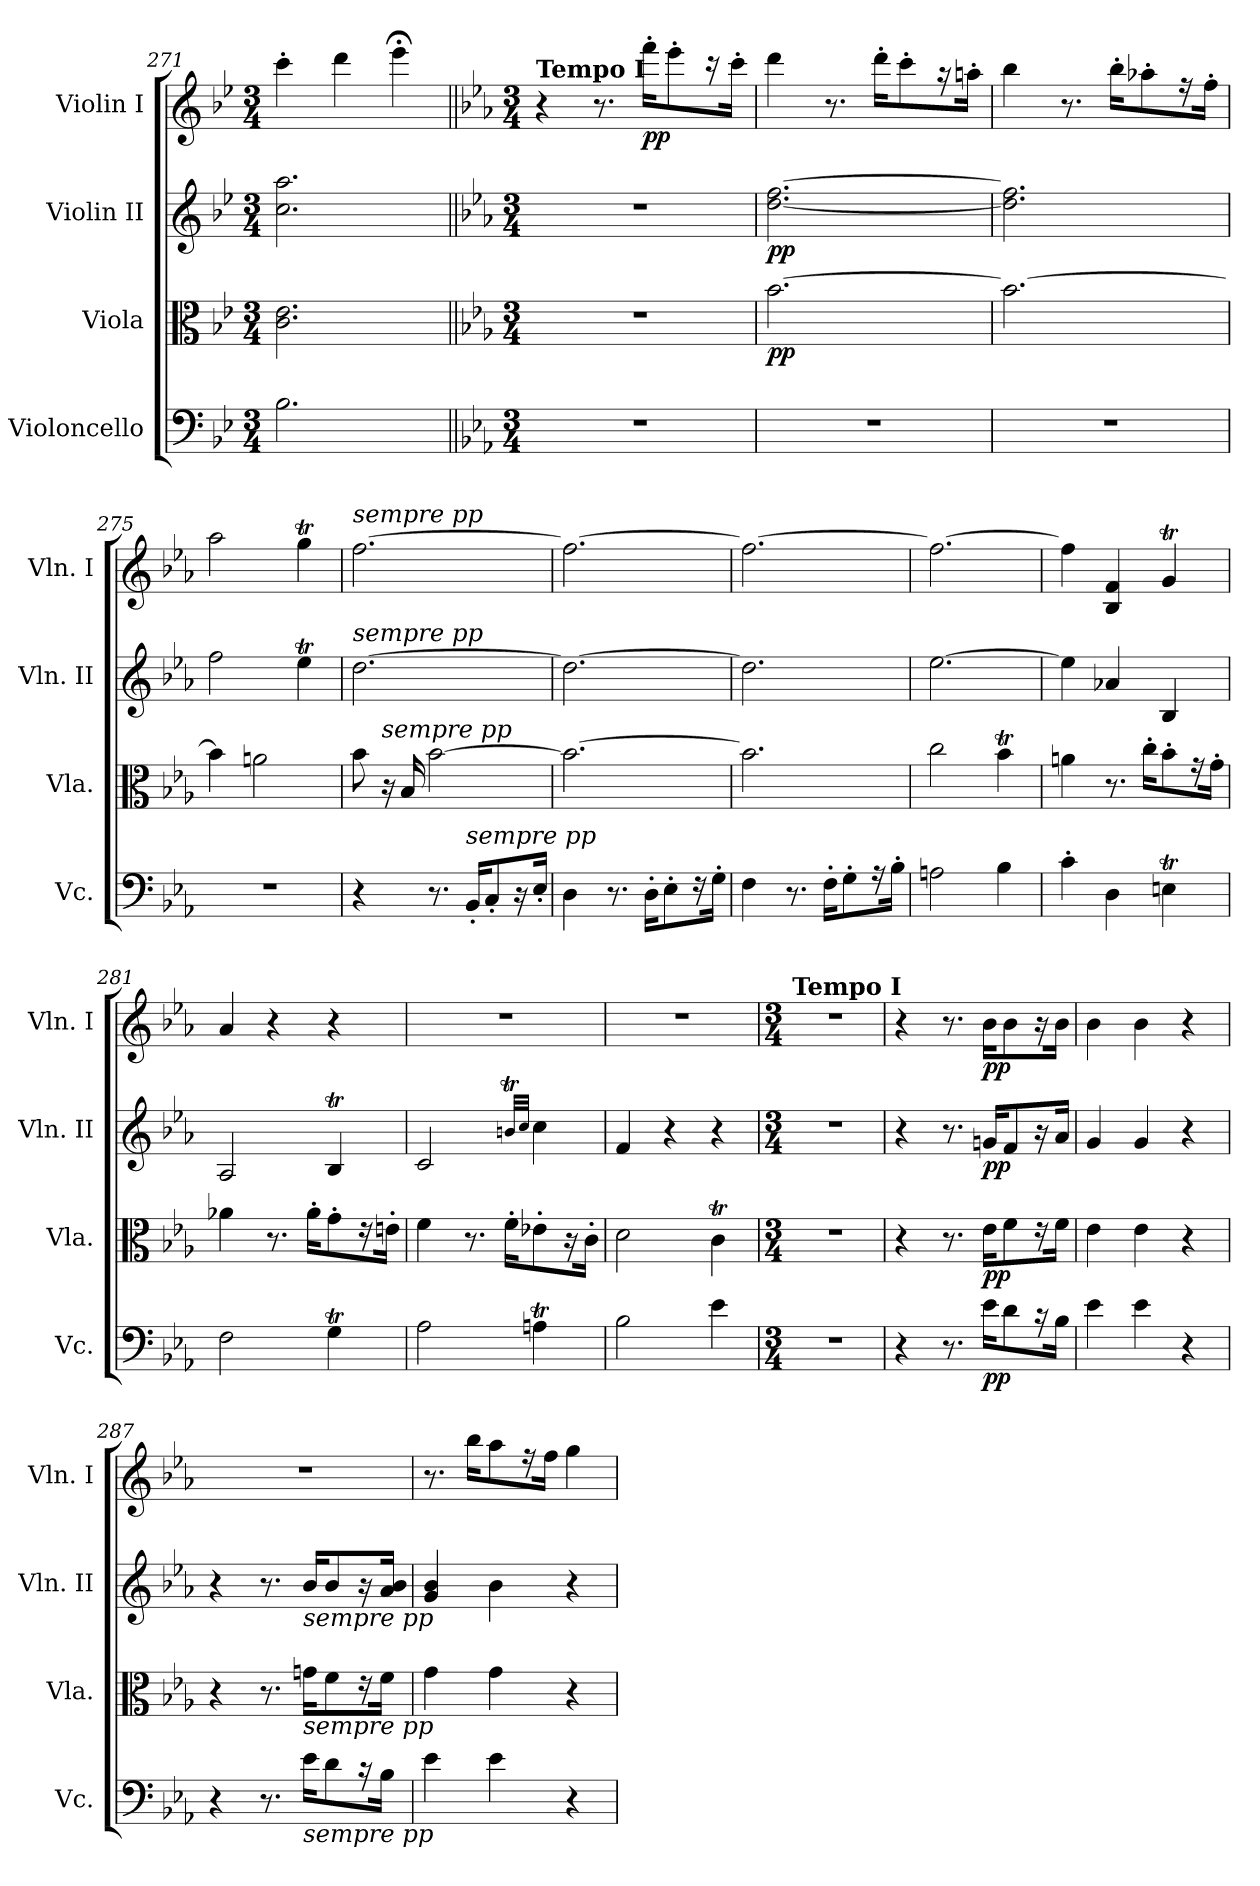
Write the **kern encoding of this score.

**kern	**dynam	**kern	**dynam	**kern	**dynam	**kern	**dynam
*part4	*part4	*part3	*part3	*part2	*part2	*part1	*part1
*staff4	*staff4	*staff3	*staff3	*staff2	*staff2	*staff1	*staff1
*I"Violoncello	*	*I"Viola	*	*I"Violin II	*	*I"Violin I	*
*I'Vc.	*	*I'Vla.	*	*I'Vln. II	*	*I'Vln. I	*
*clefF4	*	*clefC3	*	*clefG2	*	*clefG2	*
*k[b-e-]	*	*k[b-e-]	*	*k[b-e-]	*	*k[b-e-]	*
*B-:	*	*B-:	*	*B-:	*	*B-:	*
*M3/4	*	*M3/4	*	*M3/4	*	*M3/4	*
=271	=271	=271	=271	=271	=271	=271	=271
2.B-\	.	2.c\ 2.e-\	.	2.cc\ 2.aa\	.	4ccc'\	.
.	.	.	.	.	.	4ddd\	.
.	.	.	.	.	.	4eee-;<\	.
=272||	=272||	=272||	=272||	=272||	=272||	=272||	=272||
*k[b-e-a-]	*	*k[b-e-a-]	*	*k[b-e-a-]	*	*k[b-e-a-]	*
*E-:	*	*E-:	*	*E-:	*	*E-:	*
*M3/4	*	*M3/4	*	*M3/4	*	*M3/4	*
!	!	!	!	!	!	!LO:TX:a:B:t=Tempo I	!
2.r	.	2.r	.	2.r	.	4r	.
.	.	.	.	.	.	8.r	.
!	!	!	!	!	!	!	!LO:DY:b
.	.	.	.	.	.	16fff'\KL	pp
.	.	.	.	.	.	8eee-'\	.
.	.	.	.	.	.	16r	.
.	.	.	.	.	.	16ccc'\Jk	.
=273	=273	=273	=273	=273	=273	=273	=273
!	!	!	!LO:DY:b	!	!LO:DY:b	!	!
2.r	.	[2.b-\	pp	[2.dd\ [2.ff\	pp	4ddd\	.
.	.	.	.	.	.	8.r	.
.	.	.	.	.	.	16ddd'\KL	.
.	.	.	.	.	.	8ccc'\	.
.	.	.	.	.	.	16r	.
.	.	.	.	.	.	16aan'\Jk	.
=274	=274	=274	=274	=274	=274	=274	=274
2.r	.	2.b-\_	.	2.dd\] 2.ff\]	.	4bb-\	.
.	.	.	.	.	.	8.r	.
.	.	.	.	.	.	16bb-'\KL	.
.	.	.	.	.	.	8aa-X'\	.
.	.	.	.	.	.	16r	.
.	.	.	.	.	.	16ff'\Jk	.
!!LO:PB:g=z
=275	=275	=275	=275	=275	=275	=275	=275
2.r	.	4b-\]	.	2ff\	.	2aa-\	.
.	.	2an\	.	.	.	.	.
.	.	.	.	4ee-T\	.	4ggt\	.
=276	=276	=276	=276	=276	=276	=276	=276
!	!	!	!	!	!	!LO:TX:a:i:t=sempre pp	!
!	!	!	!	!LO:TX:a:i:t=sempre pp	!	!	!
4r	.	8b-\	.	[2.dd\	.	[2.ff\	.
!	!	!LO:TX:a:i:t=sempre pp	!	!	!	!	!
.	.	16r	.	.	.	.	.
.	.	16B-/	.	.	.	.	.
8.r	.	[2b-\	.	.	.	.	.
!LO:TX:a:i:t=sempre pp	!	!	!	!	!	!	!
16BB-'/KL	.	.	.	.	.	.	.
8C'/	.	.	.	.	.	.	.
16r	.	.	.	.	.	.	.
16E-'/Jk	.	.	.	.	.	.	.
=277	=277	=277	=277	=277	=277	=277	=277
4D\	.	2.b-\_	.	2.dd\_	.	2.ff\_	.
8.r	.	.	.	.	.	.	.
16D'\KL	.	.	.	.	.	.	.
8E-'\	.	.	.	.	.	.	.
16r	.	.	.	.	.	.	.
16G'\Jk	.	.	.	.	.	.	.
=278	=278	=278	=278	=278	=278	=278	=278
4F\	.	2.b-\]	.	2.dd\]	.	2.ff\_	.
8.r	.	.	.	.	.	.	.
16F'\KL	.	.	.	.	.	.	.
8G'\	.	.	.	.	.	.	.
16r	.	.	.	.	.	.	.
16B-'\Jk	.	.	.	.	.	.	.
=279	=279	=279	=279	=279	=279	=279	=279
2An\	.	2cc\	.	[2.ee-\	.	2.ff\_	.
4B-\	.	4b-T\	.	.	.	.	.
=280	=280	=280	=280	=280	=280	=280	=280
4c'\	.	4an\	.	4ee-\]	.	4ff\]	.
4D\	.	8.r	.	4a-X/	.	4B-/ 4f/	.
.	.	16cc'\KL	.	.	.	.	.
4Ent\	.	8b-'\	.	4B-/	.	4gt/	.
.	.	16r	.	.	.	.	.
.	.	16g'\Jk	.	.	.	.	.
!!LO:LB:g=z
=281	=281	=281	=281	=281	=281	=281	=281
2F\	.	4a-X\	.	2A-/	.	4a-/	.
.	.	8.r	.	.	.	4r	.
.	.	16a-'\KL	.	.	.	.	.
4Gt\	.	8g'\	.	4B-T/	.	4r	.
.	.	16r	.	.	.	.	.
.	.	16en'\Jk	.	.	.	.	.
=282	=282	=282	=282	=282	=282	=282	=282
2A-\	.	4f\	.	2c/	.	2.r	.
.	.	8.r	.	.	.	.	.
.	.	16f'\KL	.	.	.	.	.
.	.	.	.	32qbnt/LLL	.	.	.
.	.	.	.	32qcc/JJJ	.	.	.
4Ant\	.	8e-X'\	.	4cc\	.	.	.
.	.	16r	.	.	.	.	.
.	.	16c'\Jk	.	.	.	.	.
=283	=283	=283	=283	=283	=283	=283	=283
2B-\	.	2d\	.	4f/	.	2.r	.
.	.	.	.	4r	.	.	.
4e-\	.	4cT\	.	4r	.	.	.
=284	=284	=284	=284	=284	=284	=284	=284
*M3/4	*	*M3/4	*	*M3/4	*	*M3/4	*
!	!	!	!	!	!	!LO:TX:a:B:t=Tempo I	!
2.r	.	2.r	.	2.r	.	2.r	.
=285	=285	=285	=285	=285	=285	=285	=285
4r	.	4r	.	4r	.	4r	.
8.r	.	8.r	.	8.r	.	8.r	.
!	!LO:DY:b	!	!LO:DY:b	!	!LO:DY:b	!	!LO:DY:b
16e-\KL	pp	16e-\KL	pp	16gn/KL	pp	16b-\KL	pp
8d\	.	8f\	.	8f/	.	8b-\	.
16r	.	16r	.	16r	.	16r	.
16B-\Jk	.	16f\Jk	.	16a-/Jk	.	16b-\Jk	.
=286	=286	=286	=286	=286	=286	=286	=286
4e-\	.	4e-\	.	4g/	.	4b-\	.
4e-\	.	4e-\	.	4g/	.	4b-\	.
4r	.	4r	.	4r	.	4r	.
=287	=287	=287	=287	=287	=287	=287	=287
4r	.	4r	.	4r	.	2.r	.
8.r	.	8.r	.	8.r	.	.	.
!	!	!	!	!LO:TX:b:i:t=sempre pp	!	!	!
!	!	!LO:TX:b:i:t=sempre pp	!	!	!	!	!
!LO:TX:b:i:t=sempre pp	!	!	!	!	!	!	!
16e-\KL	.	16gn\KL	.	16b-/KL	.	.	.
8d\	.	8f\	.	8b-/	.	.	.
16r	.	16r	.	16r	.	.	.
16B-\Jk	.	16f\Jk	.	16a-/ 16b-/Jk	.	.	.
!!LO:PB:g=z
=288	=288	=288	=288	=288	=288	=288	=288
4e-\	.	4g\	.	4g/ 4b-/	.	8.r	.
.	.	.	.	.	.	16bb-\KL	.
4e-\	.	4g\	.	4b-\	.	8aa-\	.
.	.	.	.	.	.	16r	.
.	.	.	.	.	.	16ff\Jk	.
4r	.	4r	.	4r	.	4gg\	.
=	=	=	=	=	=	=	=
*-	*-	*-	*-	*-	*-	*-	*-
